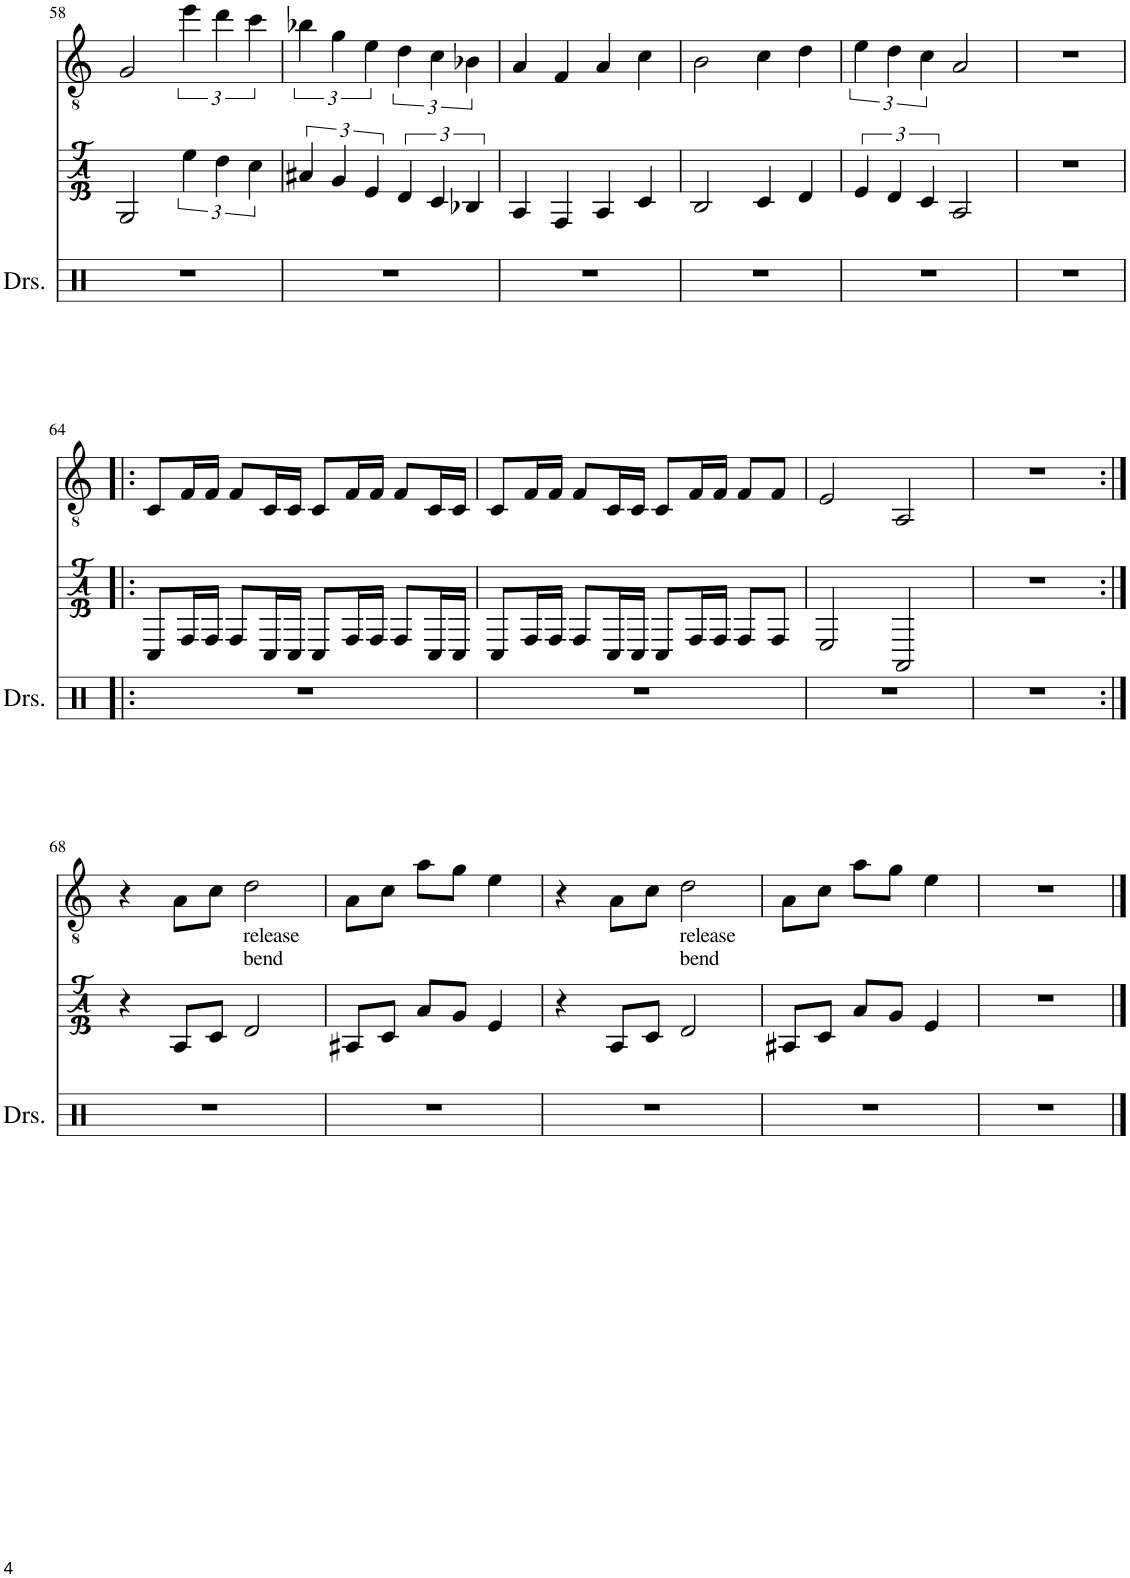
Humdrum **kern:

**kern	**kern	**kern
*part3	*part2	*part1
*staff3	*staff2	*staff1
*I"Drumset	*I"Guitar (Tablature)	*I"Electric Guitar
*I'Drs.	*	*I'Elec Gtr
!!LO:PB:g=z
*clefX	*	*clefGv2
*k[]	*k[]	*k[]
=58	=58	=58
1r	2G/	2G/
.	6ee\	6ee\
.	6dd\	6dd\
.	6cc\	6cc\
=59	=59	=59
1r	6a#X/	6b-X\
.	6g/	6g\
.	6e/	6e\
.	6d/	6d\
.	6c/	6c\
.	6B-X/	6B-X\
=60	=60	=60
1r	4A/	4A/
.	4F/	4F/
.	4A/	4A/
.	4c/	4c\
=61	=61	=61
1r	2B/	2B\
.	4c/	4c\
.	4d/	4d\
=62	=62	=62
1r	6e/	6e\
.	6d/	6d\
.	6c/	6c\
.	2A/	2A/
=63	=63	=63
1r	1r	1r
!!LO:LB:g=z
=64!|:	=64!|:	=64!|:
1r	8C/L	8C/L
.	16F/L	16F/L
.	16F/JJ	16F/JJ
.	8F/L	8F/L
.	16C/L	16C/L
.	16C/JJ	16C/JJ
.	8C/L	8C/L
.	16F/L	16F/L
.	16F/JJ	16F/JJ
.	8F/L	8F/L
.	16C/L	16C/L
.	16C/JJ	16C/JJ
=65	=65	=65
1r	8C/L	8C/L
.	16F/L	16F/L
.	16F/JJ	16F/JJ
.	8F/L	8F/L
.	16C/L	16C/L
.	16C/JJ	16C/JJ
.	8C/L	8C/L
.	16F/L	16F/L
.	16F/JJ	16F/JJ
.	8F/L	8F/L
.	8F/J	8F/J
=66	=66	=66
1r	2E/	2E/
.	2AA/	2AA/
=67	=67	=67
1r	1r	1r
!!LO:LB:g=z
=68:|!	=68:|!	=68:|!
1r	4r	4r
.	8A/L	8A\L
.	8c/J	8c\J
!	!	!LO:TX:b:t=release
!	!	!LO:TX:b:t=bend
.	2d/	2d\
=69	=69	=69
1r	8A#X/L	8A\L
.	8c/J	8c\J
.	8a/L	8a\L
.	8g/J	8g\J
.	4e/	4e\
.	4ryy	4ryy
=70	=70	=70
1r	4r	4r
.	8A/L	8A\L
.	8c/J	8c\J
!	!	!LO:TX:b:t=release
!	!	!LO:TX:b:t=bend
.	2d/	2d\
=71	=71	=71
1r	8A#X/L	8A\L
.	8c/J	8c\J
.	8a/L	8a\L
.	8g/J	8g\J
.	4e/	4e\
.	4ryy	4ryy
=72	=72	=72
1r	1r	1r
==	==	==
*-	*-	*-
